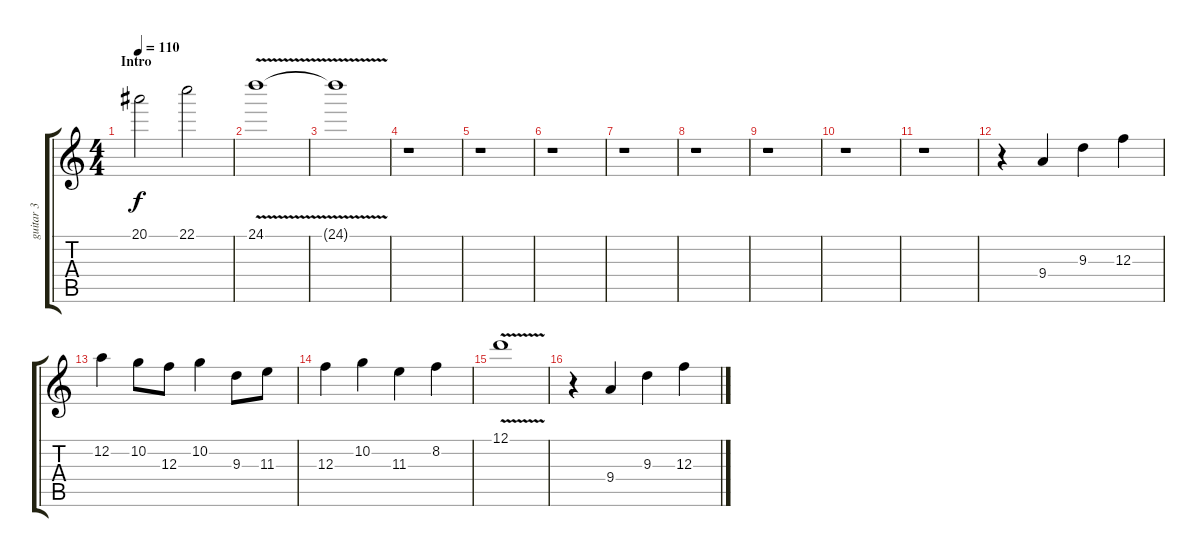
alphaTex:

\track ("guitar 3" "guitar 3") {instrument distortionguitar}
\staff {score tabs}
\tuning (D4 A3 F3 C3 G2 D2) {hide}
\ts (4 4)
\section ("" "Intro")
\tempo 110
\clef g2
\ks c
20.1.2{dy f instrument distortionguitar} 22.1.2 |
24.1{v}.1 |
24.1{t}.1 |
r.1 |
r.1 |
r.1 |
r.1 |
r.1 |
r.1 |
r.1 |
r.1 |
r.4 9.4.4 9.3.4 12.3.4 |
12.2.4 10.2.8 12.3.8 10.2.4 9.3.8 11.3.8 |
12.3.4 10.2.4 11.3.4 8.2.4 |
12.1{v}.1 |
r.4 9.4.4 9.3.4 12.3.4
